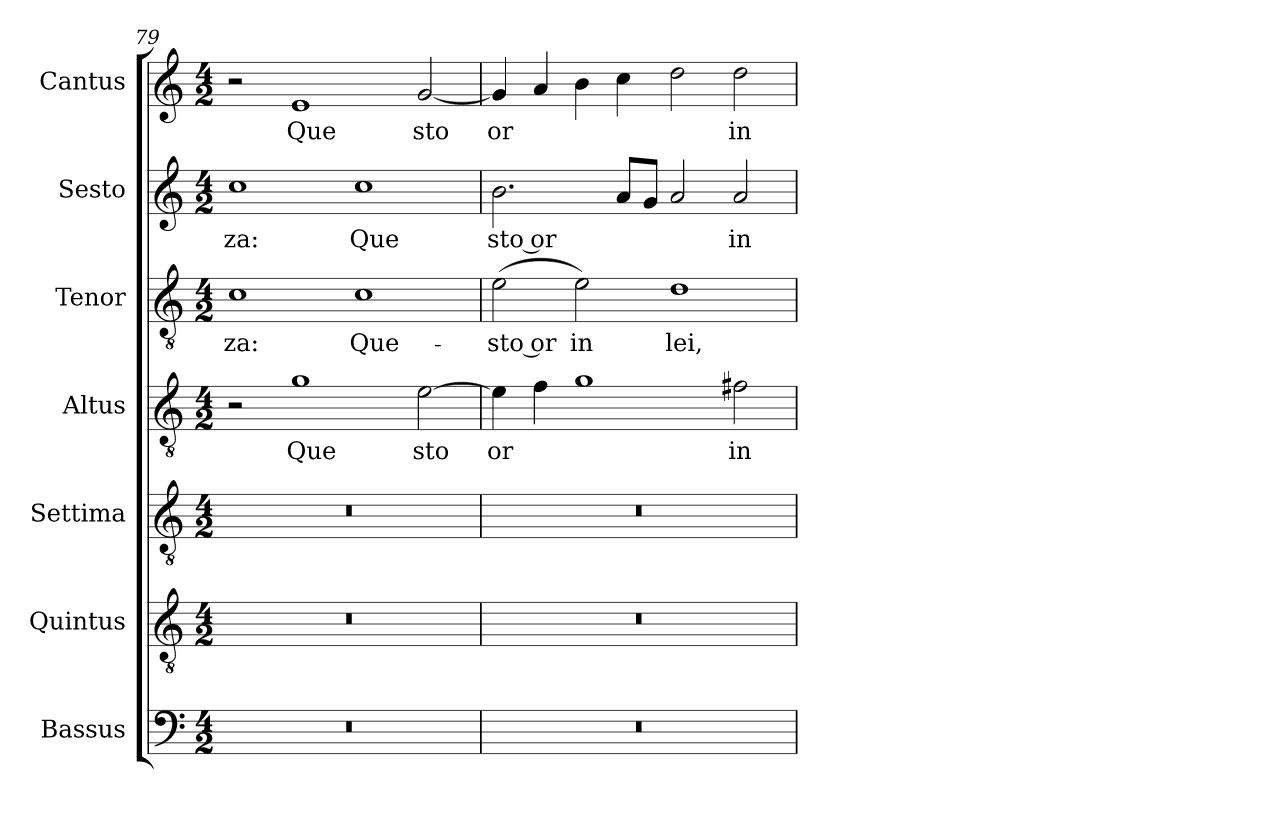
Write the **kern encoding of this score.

**kern	**kern	**kern	**kern	**text	**kern	**text	**kern	**text	**kern	**text
*part7	*part6	*part5	*part4	*part4	*part3	*part3	*part2	*part2	*part1	*part1
*staff7	*staff6	*staff5	*staff4	*staff4	*staff3	*staff3	*staff2	*staff2	*staff1	*staff1
*I"Bassus	*I"Quintus	*I"Settima	*I"Altus	*	*I"Tenor	*	*I"Sesto	*	*I"Cantus	*
!!LO:LB:g=z
*clefF4	*clefGv2	*clefGv2	*clefGv2	*	*clefGv2	*	*clefG2	*	*clefG2	*
*	*k[]	*k[]	*	*	*	*	*	*	*	*
*	*C:	*C:	*	*	*	*	*	*	*	*
*M4/2	*M4/2	*M4/2	*M4/2	*	*M4/2	*	*M4/2	*	*M4/2	*
=79	=79	=79	=79	=79	=79	=79	=79	=79	=79	=79
!	!	!	!	!	!	!LO:LY:b:cj	!	!LO:LY:b:cj	!	!
0r	0r	0r	2r	.	1c	-za:	1cc	za:	2r	.
!	!	!	!	!LO:LY:b:cj	!	!	!	!	!	!LO:LY:b:cj
.	.	.	1g	Que	.	.	.	.	1e	Que
!	!	!	!	!	!	!LO:LY:b:cj	!	!LO:LY:b:cj	!	!
.	.	.	.	.	1c	Que-	1cc	Que	.	.
!	!	!	!	!LO:LY:b	!	!	!	!	!	!LO:LY:b
.	.	.	[>2e\	sto	.	.	.	.	[<2g/	sto
=80	=80	=80	=80	=80	=80	=80	=80	=80	=80	=80
!	!	!	!	!LO:LY:b:rj	!	!LO:LY:b:rj	!	!LO:LY:b	!	!LO:LY:b:rj
0r	0r	0r	4e\]	or	(>(<2e\	-sto or	2.b\	sto or	4g/]	or
.	.	.	4f\)	.	.	.	.	.	4a/	.
!	!	!	!	!	!	!LO:LY:b:cj	!	!	!	!
.	.	.	1g	.	2e\)	in	.	.	4b\	.
.	.	.	.	.	.	.	8a/L	.	4cc\	.
.	.	.	.	.	.	.	8g/J	.	.	.
!	!	!	!	!	!	!LO:LY:b:cj	!	!	!	!
.	.	.	.	.	1d	lei,	2a/	.	2dd\	.
!	!	!	!	!LO:LY:b:cj	!	!	!	!LO:LY:b:cj	!	!LO:LY:b:cj
.	.	.	2f#\	in	.	.	2a/	in	2dd\	in
=	=	=	=	=	=	=	=	=	=	=
*-	*-	*-	*-	*-	*-	*-	*-	*-	*-	*-
